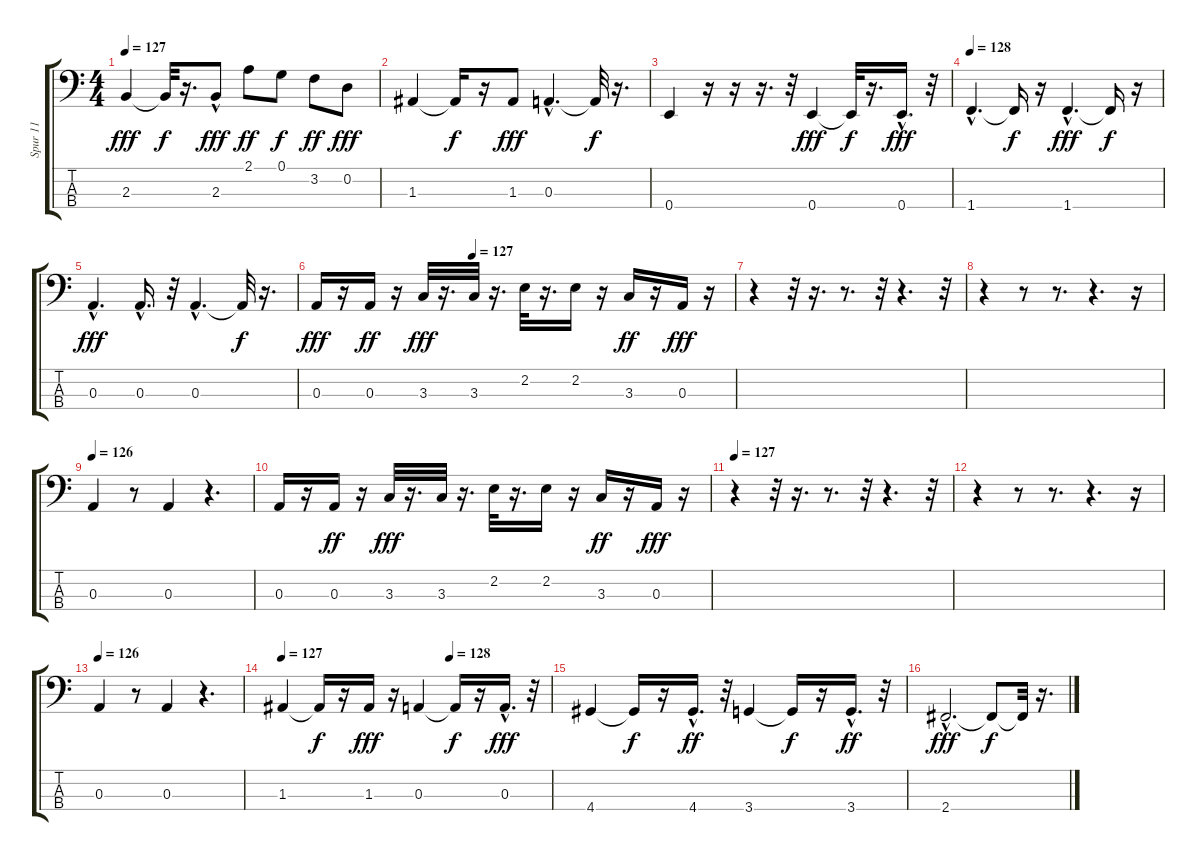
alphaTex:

\track ("Spur 11" "Spur 11") {instrument electricbassfinger}
\staff {score tabs}
\tuning (G2 D2 A1 E1) {hide}
\ts (4 4)
\tempo 127
\clef f4
\ks c
2.3.4{dy fff} 2.3{t}.32{dy f} r.16{d} 2.3{hac}.8{dy fff} 2.1.8{dy ff} 0.1.8{dy f} 3.2.8{dy ff} 0.2.8{dy fff} |
1.3.4 1.3{t}.16{dy f} r.16 1.3.8{dy fff} 0.3{hac}.4{d} 0.3{t}.32{dy f} r.16{d} |
0.4.4 r.16 r.16 r.16{d} r.32 0.4.4{dy fff} 0.4{t}.32{dy f} r.16{d} 0.4{hac}.16{d dy fff} r.32 |
\tempo 128
1.4{hac}.4{d} 1.4{t}.16{dy f} r.16 1.4{hac}.4{d dy fff} 1.4{t}.16{dy f} r.16 |
0.3{hac}.4{d dy fff} 0.3{hac}.16{d} r.32 0.3{hac}.4{d} 0.3{t}.32{dy f} r.16{d} |
\tempo (127 0.375)
0.3.16{dy fff} r.16 0.3.16{dy ff} r.16 3.3.32{dy fff} r.16{d} 3.3.32 r.16{d} 2.2.32 r.16{d} 2.2.16 r.16 3.3.16{dy ff} r.16 0.3.16{dy fff} r.16 |
r.4 r.32 r.16{d} r.8{d} r.32 r.4{d} r.32 |
r.4 r.8 r.8{d} r.4{d} r.16 |
\tempo 126
0.3.4 r.8 0.3.4 r.4{d} |
0.3.16 r.16 0.3.16{dy ff} r.16 3.3.32{dy fff} r.16{d} 3.3.32 r.16{d} 2.2.32 r.16{d} 2.2.16 r.16 3.3.16{dy ff} r.16 0.3.16{dy fff} r.16 |
\tempo 127
r.4 r.32 r.16{d} r.8{d} r.32 r.4{d} r.32 |
r.4 r.8 r.8{d} r.4{d} r.16 |
\tempo 126
0.3.4 r.8 0.3.4 r.4{d} |
\tempo 127
\tempo (128 0.625)
1.3.4 1.3{t}.16{dy f} r.16 1.3.16{dy fff} r.16 0.3.4 0.3{t}.16{dy f} r.16 0.3{hac}.16{d dy fff} r.32 |
4.4.4 4.4{t}.16{dy f} r.16 4.4{hac}.16{d dy ff} r.32 3.4.4 3.4{t}.16{dy f} r.16 3.4{hac}.16{d dy ff} r.32 |
2.4{hac}.2{d dy fff} 2.4{t}.8{dy f} 2.4{t}.32 r.16{d}
